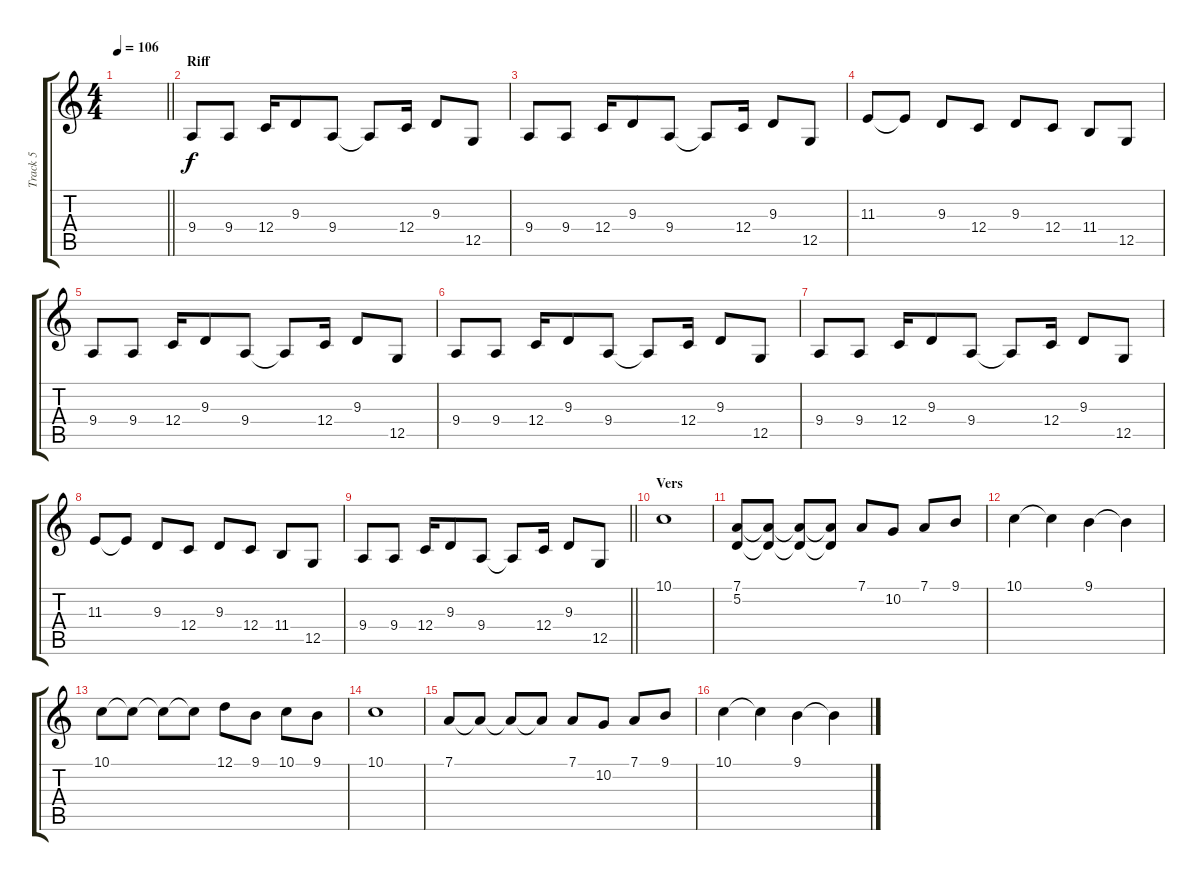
\track ("Track 5" "Track 5") {instrument acousticgrandpiano}
\staff {score tabs}
\tuning (D4 A3 F3 C3 G2 D2) {hide}
\ts (4 4)
\tempo 106
\clef g2
\barLineRight lightlight
\ks c
|
\section ("" "Riff")
9.4.8 9.4.8 12.4.16 9.3.8 9.4.8 9.4{t}.8 12.4.16 9.3.8 12.5.8 |
9.4.8 9.4.8 12.4.16 9.3.8 9.4.8 9.4{t}.8 12.4.16 9.3.8 12.5.8 |
11.3.8 11.3{t}.8 9.3.8 12.4.8 9.3.8 12.4.8 11.4.8 12.5.8 |
9.4.8 9.4.8 12.4.16 9.3.8 9.4.8 9.4{t}.8 12.4.16 9.3.8 12.5.8 |
9.4.8 9.4.8 12.4.16 9.3.8 9.4.8 9.4{t}.8 12.4.16 9.3.8 12.5.8 |
9.4.8 9.4.8 12.4.16 9.3.8 9.4.8 9.4{t}.8 12.4.16 9.3.8 12.5.8 |
11.3.8 11.3{t}.8 9.3.8 12.4.8 9.3.8 12.4.8 11.4.8 12.5.8 |
\barLineRight lightlight
9.4.8 9.4.8 12.4.16 9.3.8 9.4.8 9.4{t}.8 12.4.16 9.3.8 12.5.8 |
\section ("" "Vers")
10.1.1 |
(7.1 5.2).8 (7.1{t} 5.2{t}).8 (7.1{t} 5.2{t}).8 (7.1{t} 5.2{t}).8 7.1.8 10.2.8 7.1.8 9.1.8 |
10.1.4 10.1{t}.4 9.1.4 9.1{t}.4 |
10.1.8 10.1{t}.8 10.1{t}.8 10.1{t}.8 12.1.8 9.1.8 10.1.8 9.1.8 |
10.1.1 |
7.1.8 7.1{t}.8 7.1{t}.8 7.1{t}.8 7.1.8 10.2.8 7.1.8 9.1.8 |
10.1.4 10.1{t}.4 9.1.4 9.1{t}.4
